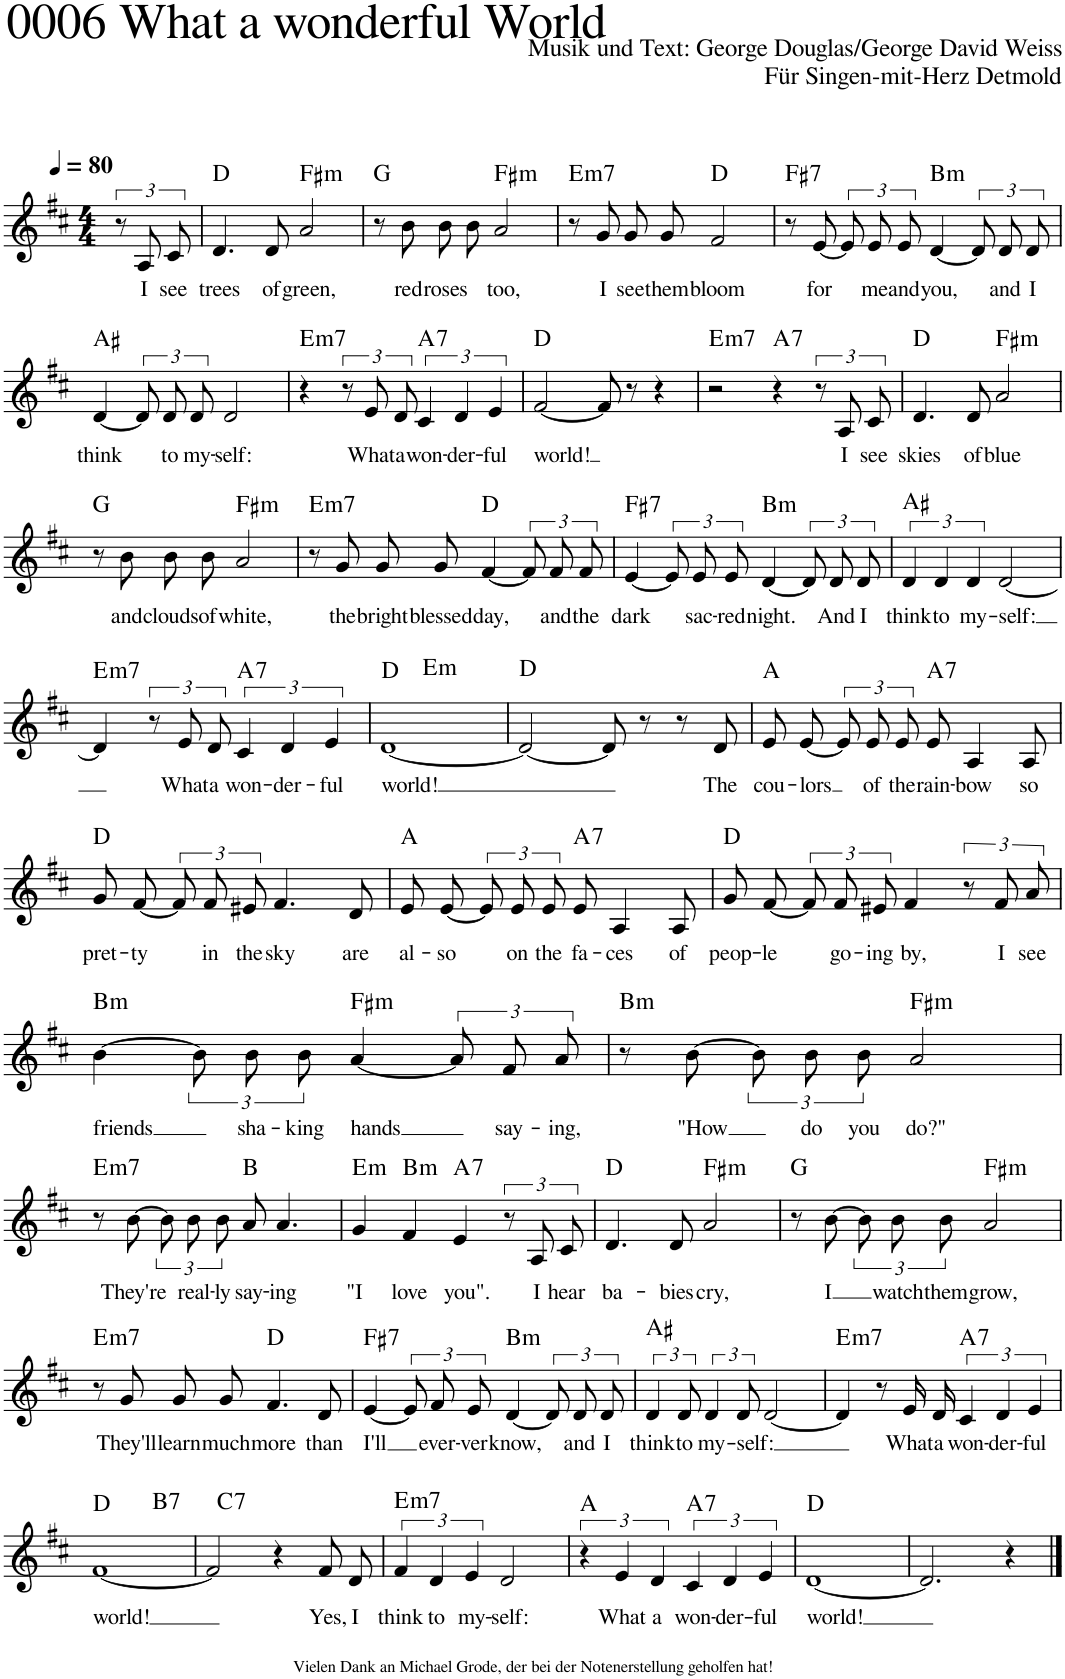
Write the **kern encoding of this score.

**kern	**text	**harte
*part1	*part1	*part1
*staff1	*staff1	*
*I"Stimme	*	*
*clefG2	*	*
*k[f#c#]	*	*
*M4/4	*	*
*MM80	*	*
=	=	=
12r	.	.
!	!LO:LY:b	!
12A/L	I	.
!	!LO:LY:b	!
12c#/J	see	.
=1	=1	=1
!	!LO:LY:b	!
4.d/	trees	D:maj
!	!LO:LY:b	!
8d/	of	.
!	!LO:LY:b	!LO:H:kt=m
2a/	green,	F#:min
=2	=2	=2
8r	.	G:maj
!	!LO:LY:b	!
8b\	red	.
!	!LO:LY:b	!
8b\L	roses	.
8b\J	.	.
!	!LO:LY:b	!LO:H:kt=m
2a/	too,	F#:min
=3	=3	=3
!	!	!LO:H:kt=m7
8r	.	E:min7
!	!LO:LY:b	!
8g/	I	.
!	!LO:LY:b	!
8g/L	see	.
!	!LO:LY:b	!
8g/J	them	.
!	!LO:LY:b	!
2f#/	bloom	D:maj
=4	=4	=4
!	!	!LO:H:kt=7
8r	.	F#:7
!	!LO:LY:b	!
[8e/	for	.
12e/L]	.	.
!	!LO:LY:b	!
12e/	me	.
!	!LO:LY:b	!
12e/J	and	.
!	!LO:LY:b	!LO:H:kt=m
[4d/	you,	B:min
12d/L]	.	.
!	!LO:LY:b	!
12d/	and	.
!	!LO:LY:b	!
12d/J	I	.
!!LO:LB:g=z
=5	=5	=5
!	!LO:LY:b	!
[4d/	think	A#:maj
12d/L]	.	.
!	!LO:LY:b	!
12d/	to	.
!	!LO:LY:b	!
12d/J	my-	.
!	!LO:LY:b	!
2d/	-self:	.
=6	=6	=6
!	!	!LO:H:kt=m7
4r	.	E:min7
12r	.	.
!	!LO:LY:b	!
12e/L	What	.
!	!LO:LY:b	!
12d/J	a	.
!	!LO:LY:b	!LO:H:kt=7
6c#/	won-	A:7
!	!LO:LY:b	!
6d/	-der-	.
!	!LO:LY:b	!
6e/	-ful	.
=7	=7	=7
!	!LO:LY:b	!
[2f#/	world!	D:maj
8f#/]	.	.
8r	.	.
4r	.	.
=8	=8	=8
!	!	!LO:H:kt=m7
2r	.	E:min7
!	!	!LO:H:kt=7
4r	.	A:7
12r	.	.
!	!LO:LY:b	!
12A/L	I	.
!	!LO:LY:b	!
12c#/J	see	.
=9	=9	=9
!	!LO:LY:b	!
4.d/	skies	D:maj
!	!LO:LY:b	!
8d/	of	.
!	!LO:LY:b	!LO:H:kt=m
2a/	blue	F#:min
!!LO:LB:g=z
=10	=10	=10
8r	.	G:maj
!	!LO:LY:b	!
8b\	and	.
!	!LO:LY:b	!
8b\L	clouds	.
!	!LO:LY:b	!
8b\J	of	.
!	!LO:LY:b	!LO:H:kt=m
2a/	white,	F#:min
=11	=11	=11
!	!	!LO:H:kt=m7
8r	.	E:min7
!	!LO:LY:b	!
8g/	the	.
!	!LO:LY:b	!
8g/L	bright	.
!	!LO:LY:b	!
8g/J	blessed	.
!	!LO:LY:b	!
[4f#/	day,	D:maj
12f#/L]	.	.
!	!LO:LY:b	!
12f#/	and	.
!	!LO:LY:b	!
12f#/J	the	.
=12	=12	=12
!	!LO:LY:b	!LO:H:kt=7
[4e/	dark	F#:7
12e/L]	.	.
!	!LO:LY:b	!
12e/	sac-	.
!	!LO:LY:b	!
12e/J	-red	.
!	!LO:LY:b	!LO:H:kt=m
[4d/	night.	B:min
12d/L]	.	.
!	!LO:LY:b	!
12d/	And	.
!	!LO:LY:b	!
12d/J	I	.
=13	=13	=13
!	!LO:LY:b	!
6d/	think	A#:maj
!	!LO:LY:b	!
6d/	to	.
!	!LO:LY:b	!
6d/	my-	.
!	!LO:LY:b	!
[2d/	-self:	.
!!LO:LB:g=z
=14	=14	=14
!	!	!LO:H:kt=m7
4d/]	.	E:min7
12r	.	.
!	!LO:LY:b	!
12e/L	What	.
!	!LO:LY:b	!
12d/J	a	.
!	!LO:LY:b	!LO:H:kt=7
6c#/	won-	A:7
!	!LO:LY:b	!
6d/	-der-	.
!	!LO:LY:b	!
6e/	-ful	.
=15	=15	=15
!	!LO:LY:b	!LO:H:n=2:kt=m
[1d	world!	D:maj E:min
=16	=16	=16
2d/_	.	D:maj
8d/]	.	.
8r	.	.
8r	.	.
!	!LO:LY:b	!
8d/	The	.
=17	=17	=17
!	!LO:LY:b	!
8e/L	cou-	A:maj
!	!LO:LY:b	!
[8e/J	-lors	.
12e/L]	.	.
!	!LO:LY:b	!
12e/	of	.
!	!LO:LY:b	!
12e/J	the	.
!	!LO:LY:b	!LO:H:kt=7
8e/	rain-	A:7
!	!LO:LY:b	!
4A/	-bow	.
!	!LO:LY:b	!
8A/	so	.
!!LO:LB:g=z
=18	=18	=18
!	!LO:LY:b	!
8g/L	pret-	D:maj
!	!LO:LY:b	!
[8f#/J	-ty	.
12f#/L]	.	.
!	!LO:LY:b	!
12f#/	in	.
!	!LO:LY:b	!
12e#X/J	the	.
!	!LO:LY:b	!
4.f#/	sky	.
!	!LO:LY:b	!
8d/	are	.
=19	=19	=19
!	!LO:LY:b	!
8e/L	al-	A:maj
!	!LO:LY:b	!
[8e/J	-so	.
12e/L]	.	.
!	!LO:LY:b	!
12e/	on	.
!	!LO:LY:b	!
12e/J	the	.
!	!LO:LY:b	!LO:H:kt=7
8e/	fa-	A:7
!	!LO:LY:b	!
4A/	-ces	.
!	!LO:LY:b	!
8A/	of	.
=20	=20	=20
!	!LO:LY:b	!
8g/L	peop-	D:maj
!	!LO:LY:b	!
[8f#/J	-le	.
12f#/L]	.	.
!	!LO:LY:b	!
12f#/	go-	.
!	!LO:LY:b	!
12e#X/J	-ing	.
!	!LO:LY:b	!
4f#/	by,	.
12r	.	.
!	!LO:LY:b	!
12f#/L	I	.
!	!LO:LY:b	!
12a/J	see	.
!!LO:LB:g=z
=21	=21	=21
!	!LO:LY:b	!LO:H:kt=m
[4b\	friends	B:min
12b\L]	.	.
!	!LO:LY:b	!
12b\	sha-	.
!	!LO:LY:b	!
12b\J	-king	.
!	!LO:LY:b	!LO:H:kt=m
[4a/	hands	F#:min
12a/L]	.	.
!	!LO:LY:b	!
12f#/	say-	.
!	!LO:LY:b	!
12a/J	-ing,	.
=22	=22	=22
!	!	!LO:H:kt=m
8r	.	B:min
!	!LO:LY:b	!
[8b\	"How	.
12b\L]	.	.
!	!LO:LY:b	!
12b\	do	.
!	!LO:LY:b	!
12b\J	you	.
!	!LO:LY:b	!LO:H:kt=m
2a/	do?"	F#:min
!!LO:LB:g=z
=23	=23	=23
!	!	!LO:H:kt=m7
8r	.	E:min7
!	!LO:LY:b	!
[8b\	They're	.
12b\L]	.	.
!	!LO:LY:b	!
12b\	real-	.
!	!LO:LY:b	!
12b\J	-ly	.
!	!LO:LY:b	!
8a/	say-	B:maj
!	!LO:LY:b	!
4.a/	-ing	.
=24	=24	=24
!	!LO:LY:b	!LO:H:kt=m
4g/	"I	E:min
!	!LO:LY:b	!LO:H:kt=m
4f#/	love	B:min
!	!LO:LY:b	!LO:H:kt=7
4e/	you".	A:7
12r	.	.
!	!LO:LY:b	!
12A/L	I	.
!	!LO:LY:b	!
12c#/J	hear	.
=25	=25	=25
!	!LO:LY:b	!
4.d/	ba-	D:maj
!	!LO:LY:b	!
8d/	-bies	.
!	!LO:LY:b	!LO:H:kt=m
2a/	cry,	F#:min
=26	=26	=26
8r	.	G:maj
!	!LO:LY:b	!
[8b\	I	.
12b\L]	.	.
!	!LO:LY:b	!
12b\	watch	.
!	!LO:LY:b	!
12b\J	them	.
!	!LO:LY:b	!LO:H:kt=m
2a/	grow,	F#:min
!!LO:LB:g=z
=27	=27	=27
!	!	!LO:H:kt=m7
8r	.	E:min7
!	!LO:LY:b	!
8g/	They'll	.
!	!LO:LY:b	!
8g/L	learn	.
!	!LO:LY:b	!
8g/J	much	.
!	!LO:LY:b	!
4.f#/	more	D:maj
!	!LO:LY:b	!
8d/	than	.
=28	=28	=28
!	!LO:LY:b	!LO:H:kt=7
[4e/	I'll	F#:7
12e/L]	.	.
!	!LO:LY:b	!
12f#/	ever-	.
!	!LO:LY:b	!
12e/J	-ver	.
!	!LO:LY:b	!LO:H:kt=m
[4d/	know,	B:min
12d/L]	.	.
!	!LO:LY:b	!
12d/	and	.
!	!LO:LY:b	!
12d/J	I	.
=29	=29	=29
!	!LO:LY:b	!
6d/	think	A#:maj
!	!LO:LY:b	!
12d/	to	.
!	!LO:LY:b	!
6d/	my-	.
!	!LO:LY:b	!
12d/	-self:	.
[2d/	.	.
=30	=30	=30
!	!	!LO:H:kt=m7
4d/]	.	E:min7
8r	.	.
!	!LO:LY:b	!
16e/LL	What	.
!	!LO:LY:b	!
16d/JJ	a	.
!	!LO:LY:b	!LO:H:kt=7
6c#/	won-	A:7
!	!LO:LY:b	!
6d/	-der-	.
!	!LO:LY:b	!
6e/	-ful	.
!!LO:LB:g=z
=31	=31	=31
!	!LO:LY:b	!LO:H:n=2:kt=7
!	!	!LO:H:n=3:kt=7
[1f#	world!	D:maj C:7 B:7
=32	=32	=32
2f#/]	.	.
4r	.	.
!	!LO:LY:b	!
8f#/L	Yes,	.
!	!LO:LY:b	!
8d/J	I	.
=33	=33	=33
!	!LO:LY:b	!LO:H:kt=m7
6f#/	think	E:min7
!	!LO:LY:b	!
6d/	to	.
!	!LO:LY:b	!
6e/	my-	.
!	!LO:LY:b	!
2d/	-self:	.
=34	=34	=34
6r	.	A:maj
!	!LO:LY:b	!
6e/	What	.
!	!LO:LY:b	!
6d/	a	.
!	!LO:LY:b	!LO:H:kt=7
6c#/	won-	A:7
!	!LO:LY:b	!
6d/	-der-	.
!	!LO:LY:b	!
6e/	-ful	.
=35	=35	=35
!	!LO:LY:b	!
[1d	world!	D:maj
=36	=36	=36
2.d/]	.	.
4r	.	.
==	==	==
*-	*-	*-
